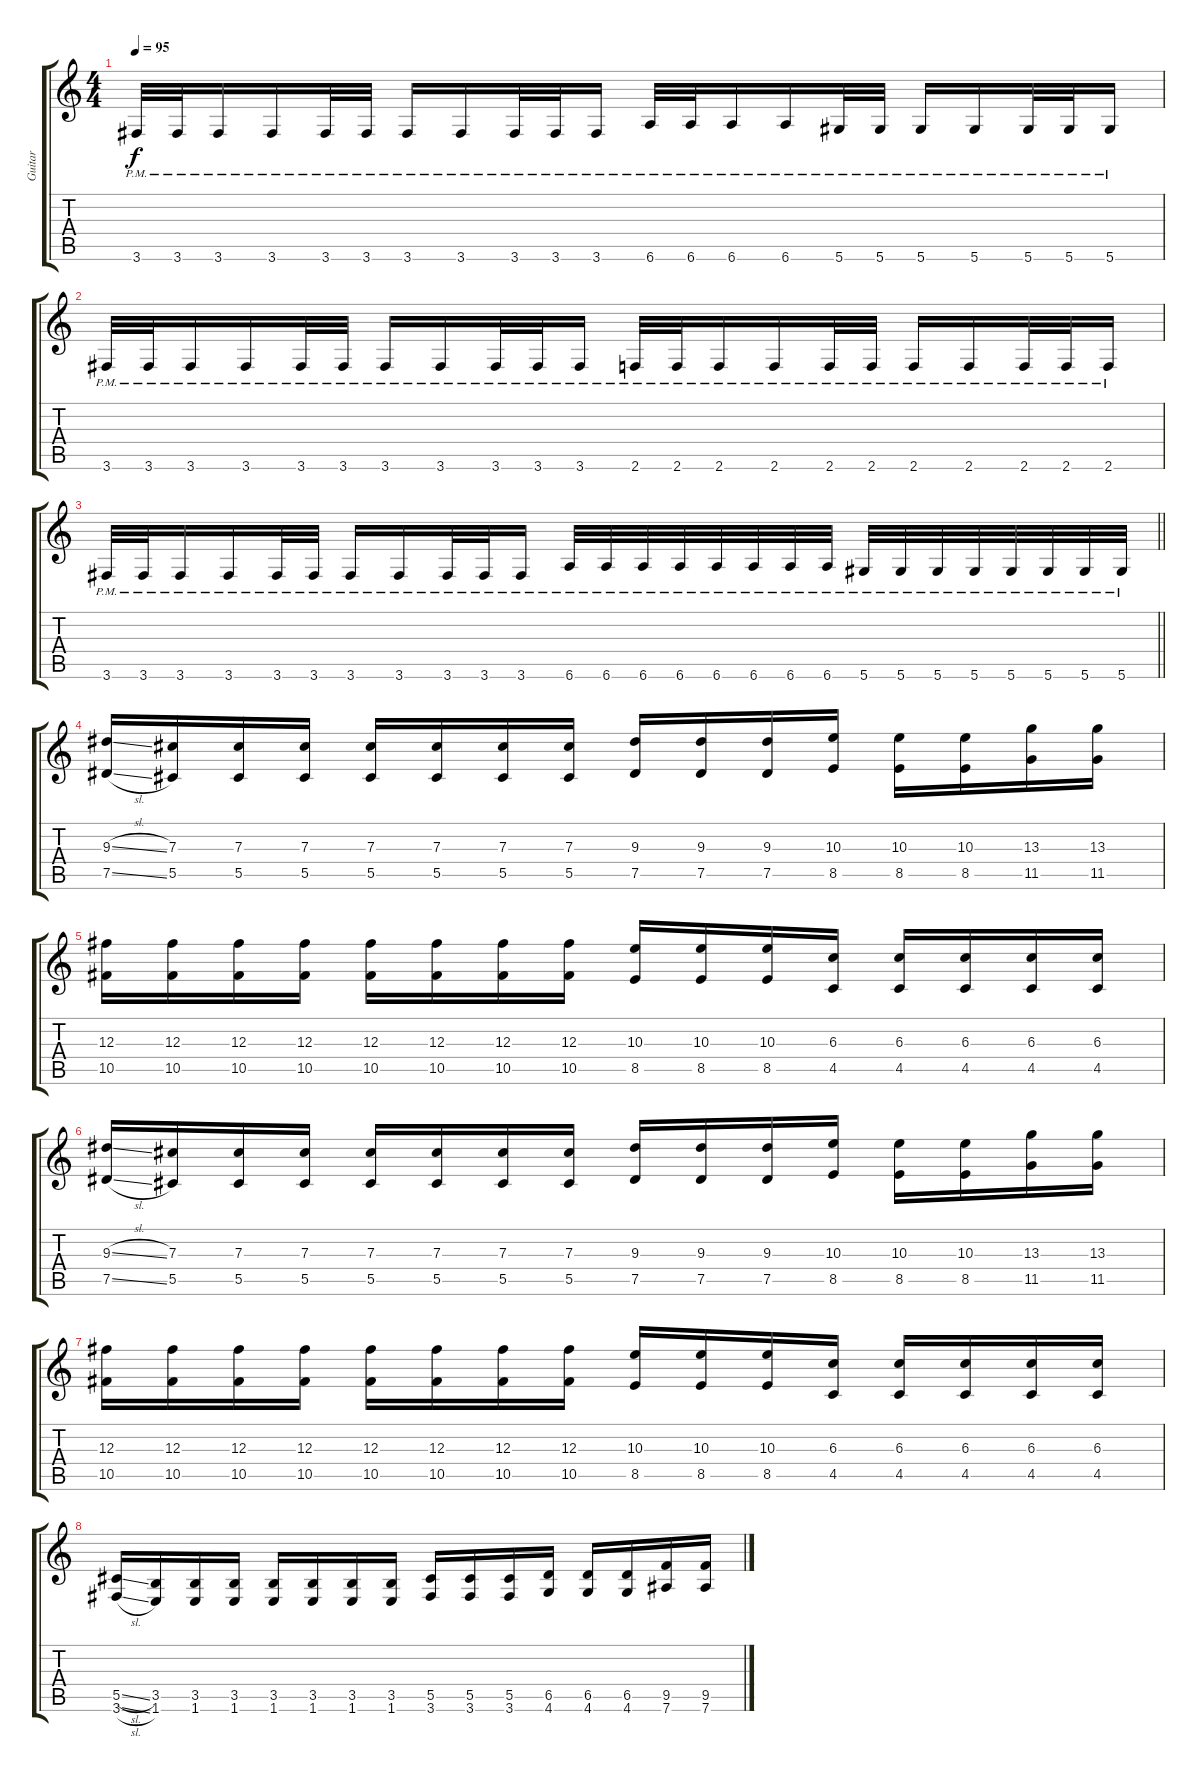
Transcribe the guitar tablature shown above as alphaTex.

\track ("Guitar" "Guitar") {instrument distortionguitar}
\staff {score tabs}
\tuning (Eb4 Bb3 Gb3 Db3 Ab2 Eb2) {hide}
\ts (4 4)
\tempo 95
\clef g2
\ks c
3.6{pm}.32{dy f} 3.6{pm}.32 3.6{pm}.16 3.6{pm}.16 3.6{pm}.32 3.6{pm}.32 3.6{pm}.16 3.6{pm}.16 3.6{pm}.32 3.6{pm}.32 3.6{pm}.16 6.6{pm}.32 6.6{pm}.32 6.6{pm}.16 6.6{pm}.16 5.6{pm}.32 5.6{pm}.32 5.6{pm}.16 5.6{pm}.16 5.6{pm}.32 5.6{pm}.32 5.6{pm}.16 |
3.6{pm}.32 3.6{pm}.32 3.6{pm}.16 3.6{pm}.16 3.6{pm}.32 3.6{pm}.32 3.6{pm}.16 3.6{pm}.16 3.6{pm}.32 3.6{pm}.32 3.6{pm}.16 2.6{pm}.32 2.6{pm}.32 2.6{pm}.16 2.6{pm}.16 2.6{pm}.32 2.6{pm}.32 2.6{pm}.16 2.6{pm}.16 2.6{pm}.32 2.6{pm}.32 2.6{pm}.16 |
\barLineRight lightlight
3.6{pm}.32 3.6{pm}.32 3.6{pm}.16 3.6{pm}.16 3.6{pm}.32 3.6{pm}.32 3.6{pm}.16 3.6{pm}.16 3.6{pm}.32 3.6{pm}.32 3.6{pm}.16 6.6{pm}.32 6.6{pm}.32 6.6{pm}.32 6.6{pm}.32 6.6{pm}.32 6.6{pm}.32 6.6{pm}.32 6.6{pm}.32 5.6{pm}.32 5.6{pm}.32 5.6{pm}.32 5.6{pm}.32 5.6{pm}.32 5.6{pm}.32 5.6{pm}.32 5.6{pm}.32 |
(9.3{sl} 7.5{sl}).16 (7.3 5.5).16 (7.3 5.5).16 (7.3 5.5).16 (7.3 5.5).16 (7.3 5.5).16 (7.3 5.5).16 (7.3 5.5).16 (9.3 7.5).16 (9.3 7.5).16 (9.3 7.5).16 (10.3 8.5).16 (10.3 8.5).16 (10.3 8.5).16 (13.3 11.5).16 (13.3 11.5).16 |
(12.3 10.5).16 (12.3 10.5).16 (12.3 10.5).16 (12.3 10.5).16 (12.3 10.5).16 (12.3 10.5).16 (12.3 10.5).16 (12.3 10.5).16 (10.3 8.5).16 (10.3 8.5).16 (10.3 8.5).16 (6.3 4.5).16 (6.3 4.5).16 (6.3 4.5).16 (6.3 4.5).16 (6.3 4.5).16 |
(9.3{sl} 7.5{sl}).16 (7.3 5.5).16 (7.3 5.5).16 (7.3 5.5).16 (7.3 5.5).16 (7.3 5.5).16 (7.3 5.5).16 (7.3 5.5).16 (9.3 7.5).16 (9.3 7.5).16 (9.3 7.5).16 (10.3 8.5).16 (10.3 8.5).16 (10.3 8.5).16 (13.3 11.5).16 (13.3 11.5).16 |
(12.3 10.5).16 (12.3 10.5).16 (12.3 10.5).16 (12.3 10.5).16 (12.3 10.5).16 (12.3 10.5).16 (12.3 10.5).16 (12.3 10.5).16 (10.3 8.5).16 (10.3 8.5).16 (10.3 8.5).16 (6.3 4.5).16 (6.3 4.5).16 (6.3 4.5).16 (6.3 4.5).16 (6.3 4.5).16 |
(5.5{sl} 3.6{sl}).16 (3.5 1.6).16 (3.5 1.6).16 (3.5 1.6).16 (3.5 1.6).16 (3.5 1.6).16 (3.5 1.6).16 (3.5 1.6).16 (5.5 3.6).16 (5.5 3.6).16 (5.5 3.6).16 (6.5 4.6).16 (6.5 4.6).16 (6.5 4.6).16 (9.5 7.6).16 (9.5 7.6).16
